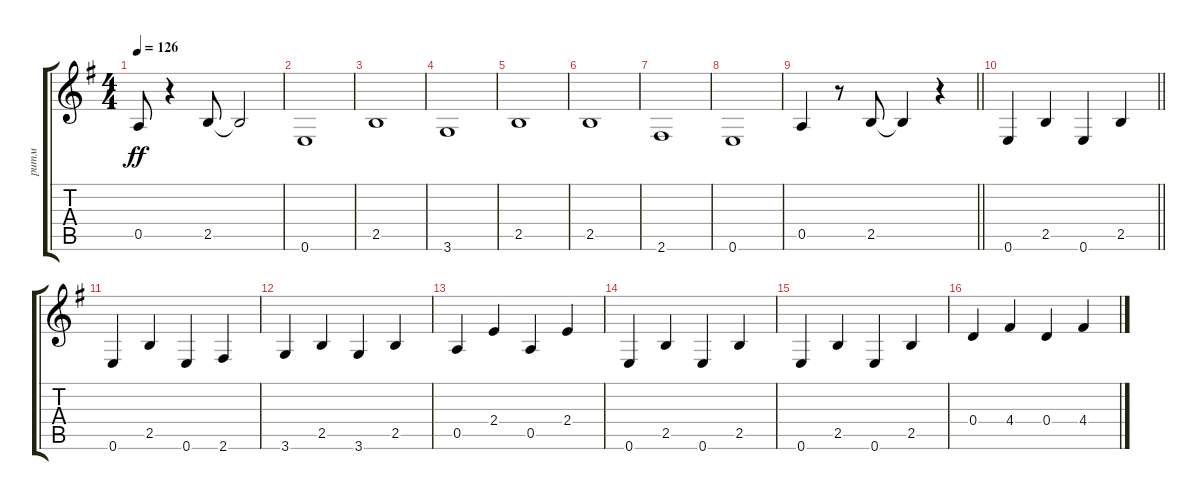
\track ("ритм" "ритм") {instrument acousticguitarsteel}
\staff {score tabs}
\tuning (E4 B3 G3 D3 A2 E2) {hide}
\ts (4 4)
\tempo 126
\clef g2
\ks eminor
0.5.8{dy ff} r.4 2.5.8 2.5{t}.2 |
0.6.1 |
2.5.1 |
3.6.1 |
2.5.1 |
2.5.1 |
2.6.1 |
0.6.1 |
\barLineRight lightlight
0.5.4 r.8 2.5.8 2.5{t}.4 r.4 |
\section ("" "")
\barLineRight lightlight
0.6.4 2.5.4 0.6.4 2.5.4 |
\section ("" "")
0.6.4 2.5.4 0.6.4 2.6.4 |
3.6.4 2.5.4 3.6.4 2.5.4 |
0.5.4 2.4.4 0.5.4 2.4.4 |
0.6.4 2.5.4 0.6.4 2.5.4 |
0.6.4 2.5.4 0.6.4 2.5.4 |
0.4.4 4.4.4 0.4.4 4.4.4
